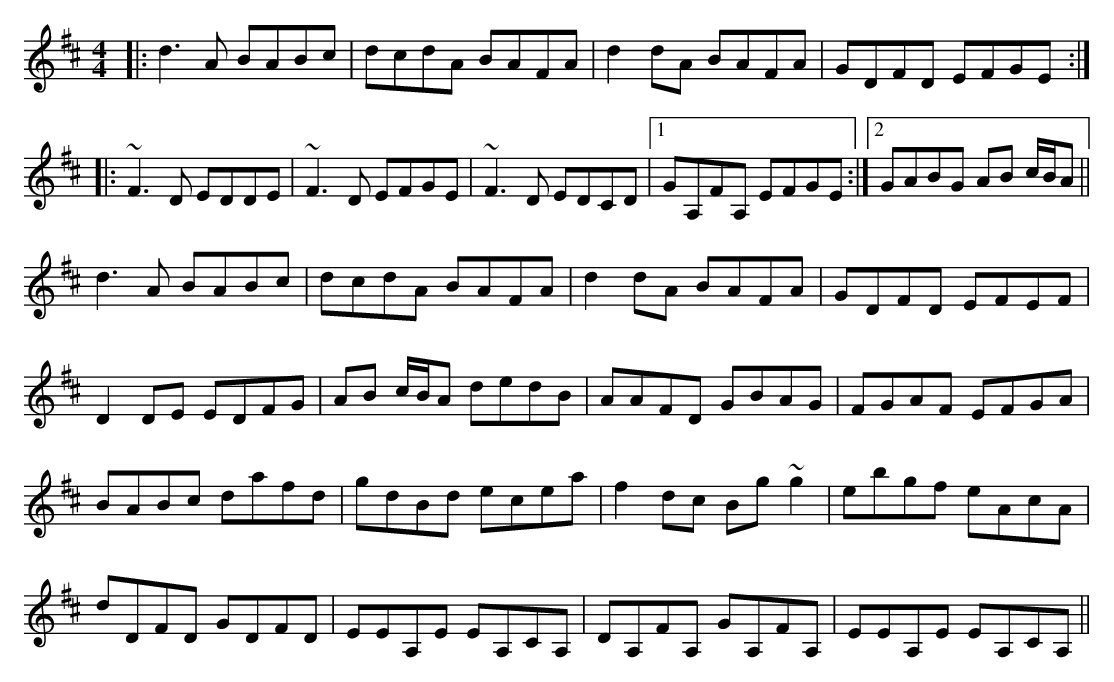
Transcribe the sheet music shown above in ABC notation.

X:1
M:4/4
K:D
|:d3A BABc|dcdA BAFA|d2dA BAFA|GDFD EFGE:|
|:~F3D EDDE|~F3D EFGE|~F3D EDCD|1 GA,FA, EFGE:|2 GABG AB c/B/A||
d3A BABc|dcdA BAFA|d2dA BAFA|GDFD EFEF|
D2DE EDFG|AB c/B/A dedB|AAFD GBAG|FGAF EFGA|
BABc dafd|gdBd ecea|f2dc Bg~g2|ebgf eAcA|
dDFD GDFD|EEA,E EA,CA,|DA,FA, GA,FA,|EEA,E EA,CA,||
